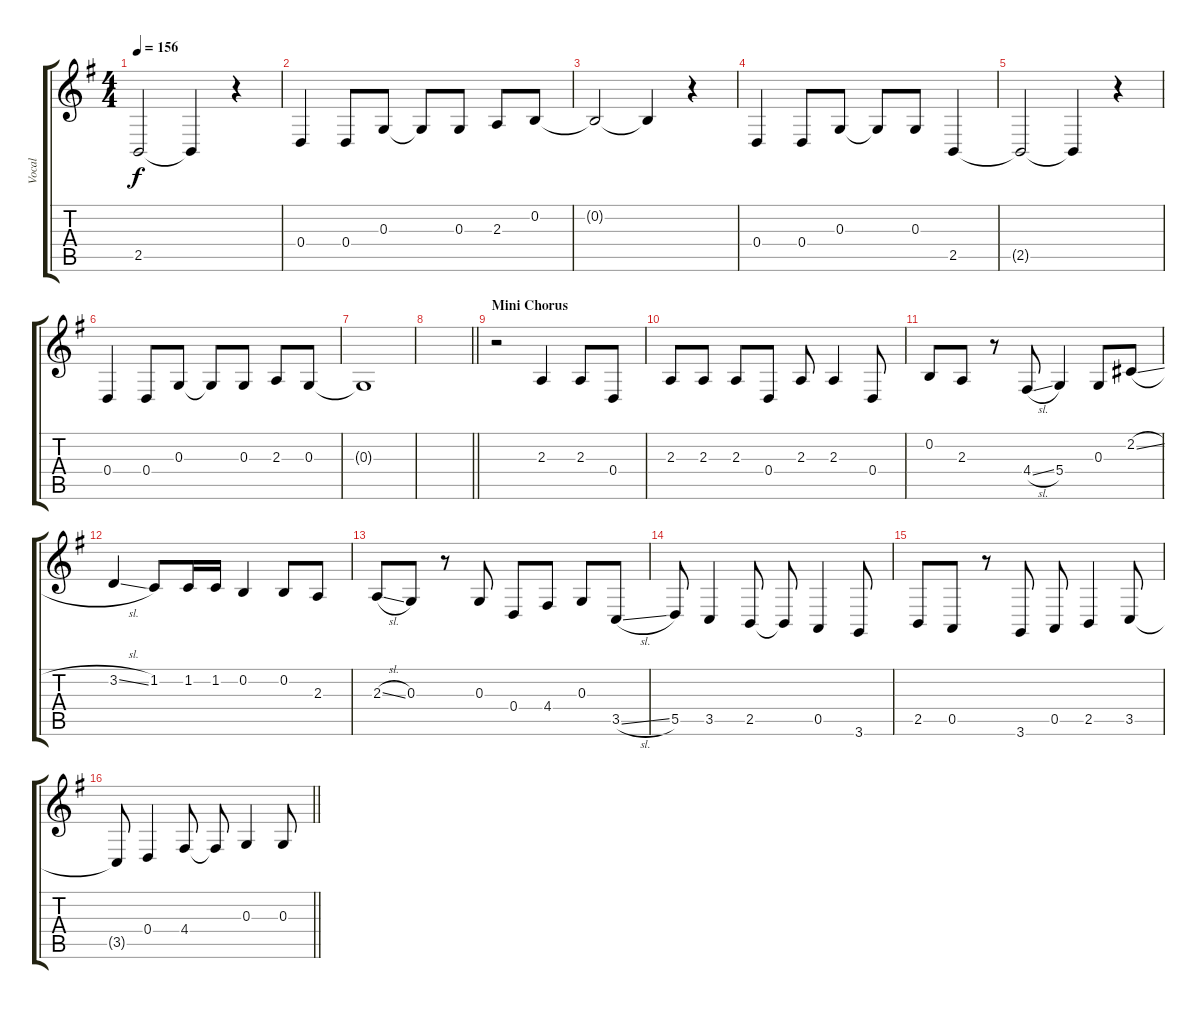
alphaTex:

\track ("Vocal" "Vocal") {mute instrument tenorsax}
\staff {score tabs}
\tuning (E4 B3 G3 D3 A2 E2) {hide}
\ts (4 4)
\tempo 156
\clef g2
\ks g
2.5{t}.2{dy f} 2.5{t}.4 r.4 |
0.4.4 0.4.8 0.3.8 0.3{t}.8 0.3.8 2.3.8 0.2.8 |
0.2{t}.2 0.2{t}.4 r.4 |
0.4.4 0.4.8 0.3.8 0.3{t}.8 0.3.8 2.5.4 |
2.5{t}.2 2.5{t}.4 r.4 |
0.4.4 0.4.8 0.3.8 0.3{t}.8 0.3.8 2.3.8 0.3.8 |
0.3{t}.1 |
\barLineRight lightlight
|
\section ("" "Mini Chorus")
r.2{volume 12} 2.3.4 2.3.8 0.4.8 |
2.3.8 2.3.8 2.3.8 0.4.8 2.3.8 2.3.4 0.4.8 |
0.2.8 2.3.8 r.8 4.4{sl}.8 5.4.4 0.3.8 2.2{sl}.8 |
3.2{sl}.4 1.2.8 1.2.16 1.2.16 0.2.4 0.2.8 2.3.8 |
2.3{sl}.8 0.3.8 r.8 0.3.8 0.4.8 4.4.8 0.3.8 3.5{sl}.8 |
5.5.8 3.5.4 2.5.8 2.5{t}.8 0.5.4 3.6.8 |
2.5.8 0.5.8 r.8{volume 13} 3.6.8{volume 15} 0.5.8 2.5.4 3.5.8 |
\barLineRight lightlight
3.5{t}.8 0.4.4 4.4.8 4.4{t}.8 0.3.4 0.3.8
